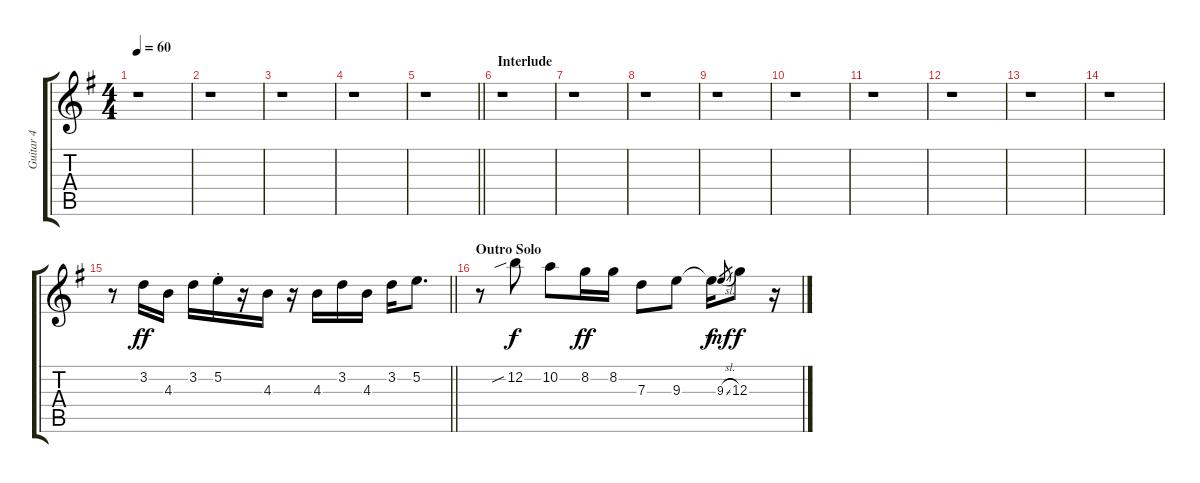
\track ("Guitar 4" "Guitar 4") {instrument acousticguitarsteel}
\staff {score tabs}
\tuning (D4 B3 G3 D3 G2 D2) {hide}
\ts (4 4)
\tempo 60
\clef g2
\ks g
r.1{dy f} |
r.1 |
r.1 |
r.1 |
\barLineRight lightlight
r.1 |
\section ("" "Interlude")
r.1 |
r.1 |
r.1 |
r.1 |
r.1 |
r.1 |
r.1 |
r.1 |
r.1 |
\barLineRight lightlight
r.8 3.2.16{dy ff} 4.3.16 3.2.16 5.2{st}.16 r.16 4.3.16 r.16 4.3.16 3.2.16 4.3.16 3.2.16 5.2.8{d} |
\section ("" "Outro Solo")
r.8 12.2{sib}.8{dy f} 10.2.8 8.2.16{dy ff} 8.2.16 7.3.8 9.3.8 9.3{t}.16{dy f} 9.3{sl}.8{gr dy mf} 12.3.8{dy f} r.16
